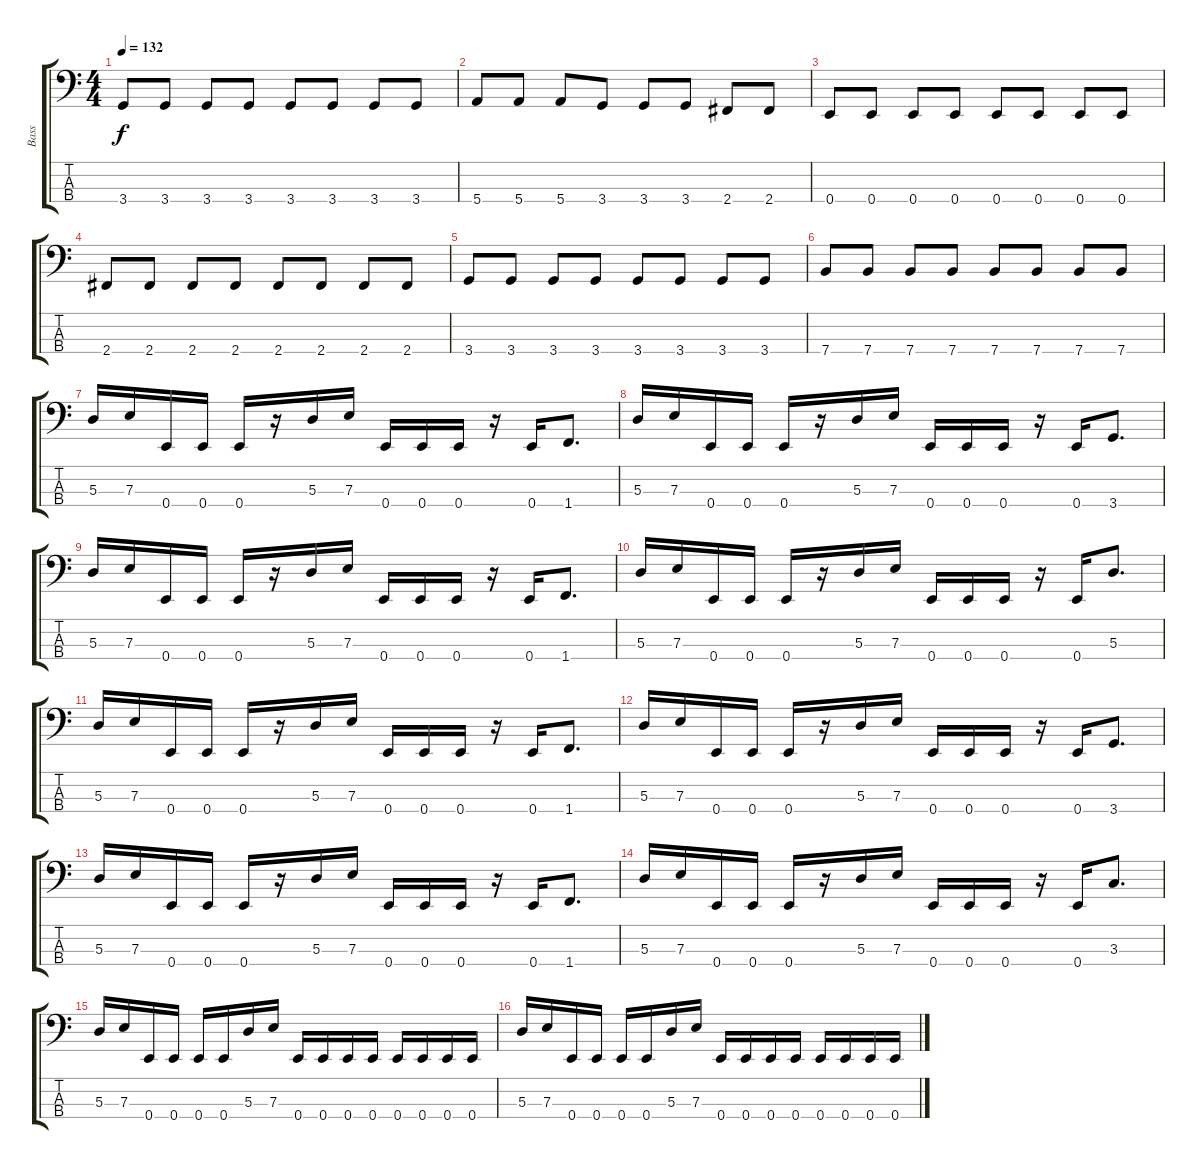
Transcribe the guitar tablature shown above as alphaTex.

\track ("Bass" "Bass") {instrument electricbasspick}
\staff {score tabs}
\tuning (G2 D2 A1 E1) {hide}
\ts (4 4)
\tempo 132
\clef f4
\ks c
3.4.8{dy f} 3.4.8 3.4.8 3.4.8 3.4.8 3.4.8 3.4.8 3.4.8 |
5.4.8 5.4.8 5.4.8 3.4.8 3.4.8 3.4.8 2.4.8 2.4.8 |
0.4.8 0.4.8 0.4.8 0.4.8 0.4.8 0.4.8 0.4.8 0.4.8 |
2.4.8 2.4.8 2.4.8 2.4.8 2.4.8 2.4.8 2.4.8 2.4.8 |
3.4.8 3.4.8 3.4.8 3.4.8 3.4.8 3.4.8 3.4.8 3.4.8 |
7.4.8 7.4.8 7.4.8 7.4.8 7.4.8 7.4.8 7.4.8 7.4.8 |
5.3.16 7.3.16 0.4.16 0.4.16 0.4.16 r.16 5.3.16 7.3.16 0.4.16 0.4.16 0.4.16 r.16 0.4.16 1.4.8{d} |
5.3.16 7.3.16 0.4.16 0.4.16 0.4.16 r.16 5.3.16 7.3.16 0.4.16 0.4.16 0.4.16 r.16 0.4.16 3.4.8{d} |
5.3.16 7.3.16 0.4.16 0.4.16 0.4.16 r.16 5.3.16 7.3.16 0.4.16 0.4.16 0.4.16 r.16 0.4.16 1.4.8{d} |
5.3.16 7.3.16 0.4.16 0.4.16 0.4.16 r.16 5.3.16 7.3.16 0.4.16 0.4.16 0.4.16 r.16 0.4.16 5.3.8{d} |
5.3.16 7.3.16 0.4.16 0.4.16 0.4.16 r.16 5.3.16 7.3.16 0.4.16 0.4.16 0.4.16 r.16 0.4.16 1.4.8{d} |
5.3.16 7.3.16 0.4.16 0.4.16 0.4.16 r.16 5.3.16 7.3.16 0.4.16 0.4.16 0.4.16 r.16 0.4.16 3.4.8{d} |
5.3.16 7.3.16 0.4.16 0.4.16 0.4.16 r.16 5.3.16 7.3.16 0.4.16 0.4.16 0.4.16 r.16 0.4.16 1.4.8{d} |
5.3.16 7.3.16 0.4.16 0.4.16 0.4.16 r.16 5.3.16 7.3.16 0.4.16 0.4.16 0.4.16 r.16 0.4.16 3.3.8{d} |
5.3.16 7.3.16 0.4.16 0.4.16 0.4.16 0.4.16 5.3.16 7.3.16 0.4.16 0.4.16 0.4.16 0.4.16 0.4.16 0.4.16 0.4.16 0.4.16 |
5.3.16 7.3.16 0.4.16 0.4.16 0.4.16 0.4.16 5.3.16 7.3.16 0.4.16 0.4.16 0.4.16 0.4.16 0.4.16 0.4.16 0.4.16 0.4.16
